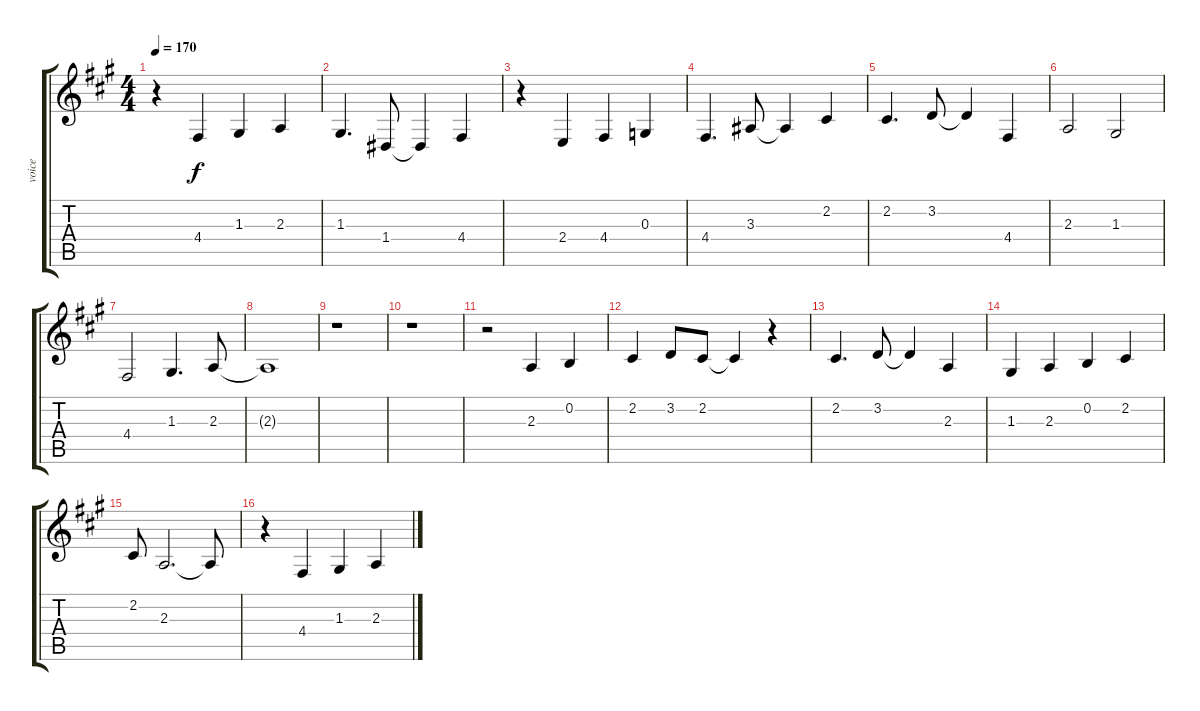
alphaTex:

\track ("voice" "voice") {instrument flute}
\staff {score tabs}
\tuning (E4 B3 G3 D3 A2 E2) {hide}
\ts (4 4)
\tempo 170
\clef g2
\ks a
r.4{dy f} 4.4.4 1.3.4 2.3.4 |
1.3.4{d} 1.4.8 1.4{t}.4 4.4.4 |
r.4 2.4.4 4.4.4 0.3.4 |
4.4.4{d} 3.3.8 3.3{t}.4 2.2.4 |
2.2.4{d} 3.2.8 3.2{t}.4 4.4.4 |
2.3.2 1.3.2 |
4.4.2 1.3.4{d} 2.3.8 |
2.3{t}.1 |
r.1 |
r.1 |
r.2 2.3.4{balance 0} 0.2.4 |
2.2.4 3.2.8 2.2.8 2.2{t}.4 r.4 |
2.2.4{d} 3.2.8 3.2{t}.4 2.3.4 |
1.3.4 2.3.4 0.2.4 2.2.4 |
2.2.8 2.3.2{d} 2.3{t}.8 |
r.4 4.4.4 1.3.4 2.3.4
